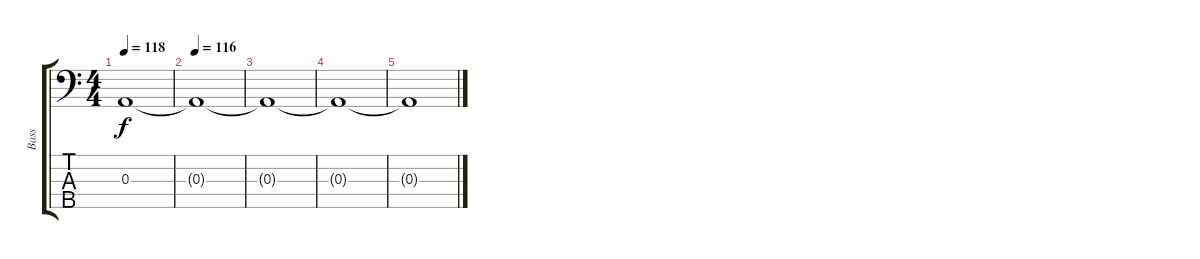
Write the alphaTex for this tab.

\track ("Bass" "Bass") {instrument electricbassfinger}
\staff {score tabs}
\tuning (G2 D2 A1 E1 B0) {hide}
\ts (4 4)
\tempo 118
\clef f4
\ks c
0.3{t}.1{dy f} |
\tempo 116
0.3{t}.1 |
0.3{t}.1 |
0.3{t}.1 |
0.3{t}.1
